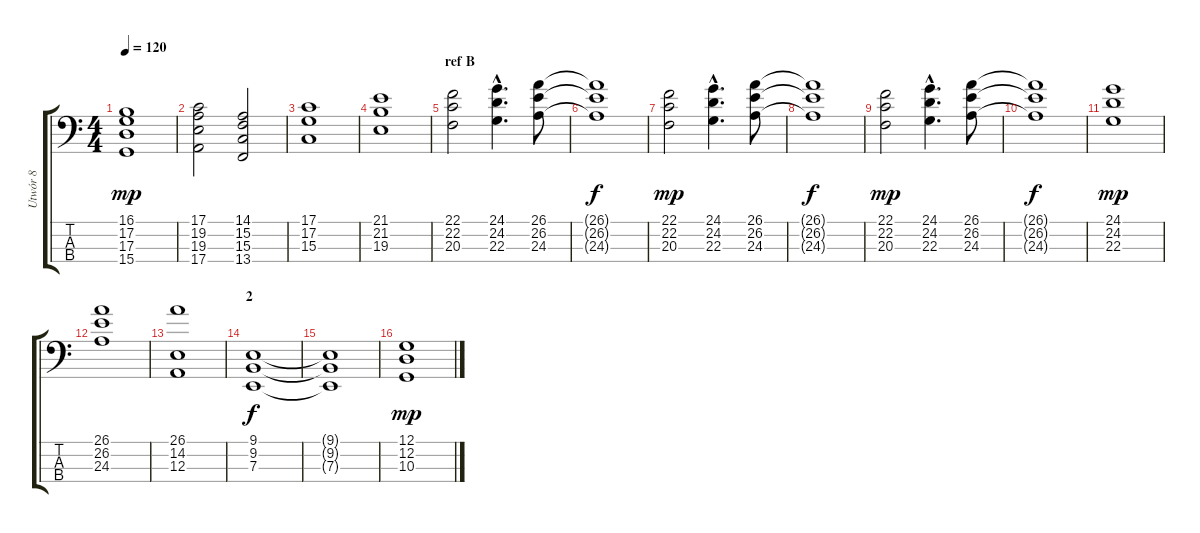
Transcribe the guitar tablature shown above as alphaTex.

\track ("Utwór 8" "Utwór 8") {instrument stringensemble1}
\staff {score tabs}
\tuning (G2 D2 A1 E1) {hide}
\ts (4 4)
\tempo 120
\clef f4
\ks c
(16.1 17.2 17.3 15.4).1{dy mp} |
(17.1 19.2 19.3 17.4).2 (14.1 15.2 15.3 13.4).2 |
(17.1 17.2 15.3).1 |
(21.1 21.2 19.3).1 |
\section ("" "ref B")
(22.1 22.2 20.3).2 (24.1{hac} 24.2{hac} 22.3{hac}).4{d} (26.1 26.2 24.3).8 |
(26.1{t} 26.2{t} 24.3{t}).1{dy f} |
(22.1 22.2 20.3).2{dy mp} (24.1{hac} 24.2{hac} 22.3{hac}).4{d} (26.1 26.2 24.3).8 |
(26.1{t} 26.2{t} 24.3{t}).1{dy f} |
(22.1 22.2 20.3).2{dy mp} (24.1{hac} 24.2{hac} 22.3{hac}).4{d} (26.1 26.2 24.3).8 |
(26.1{t} 26.2{t} 24.3{t}).1{dy f} |
(24.1 24.2 22.3).1{dy mp} |
(26.1 26.2 24.3).1 |
(26.1 14.2 12.3).1 |
\section ("" "2")
(9.1 9.2 7.3).1{dy f} |
(9.1{t} 9.2{t} 7.3{t}).1 |
(12.1 12.2 10.3).1{dy mp}
